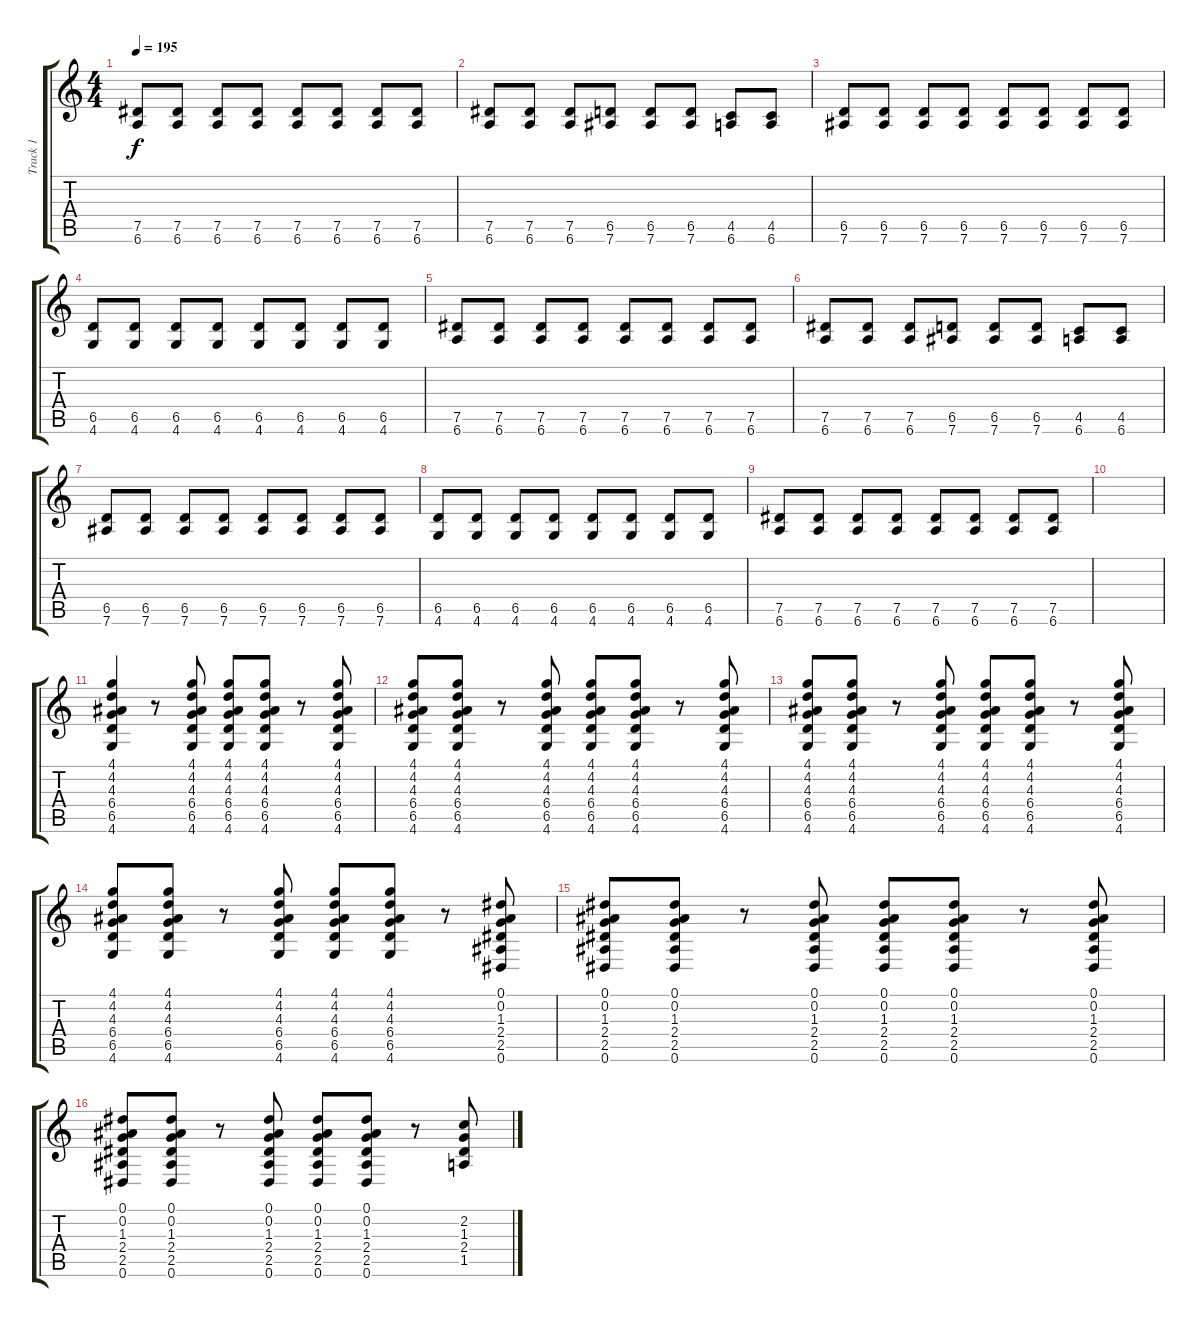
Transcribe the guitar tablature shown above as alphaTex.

\track ("Track 1" "Track 1") {instrument overdrivenguitar}
\staff {score tabs}
\tuning (Eb4 Bb3 Gb3 Db3 Ab2 Eb2) {hide}
\ts (4 4)
\tempo 195
\clef g2
\ks c
(7.5 6.6).8{dy f} (7.5 6.6).8 (7.5 6.6).8 (7.5 6.6).8 (7.5 6.6).8 (7.5 6.6).8 (7.5 6.6).8 (7.5 6.6).8 |
(7.5 6.6).8 (7.5 6.6).8 (7.5 6.6).8 (6.5 7.6).8 (6.5 7.6).8 (6.5 7.6).8 (4.5 6.6).8 (4.5 6.6).8 |
(6.5 7.6).8 (6.5 7.6).8 (6.5 7.6).8 (6.5 7.6).8 (6.5 7.6).8 (6.5 7.6).8 (6.5 7.6).8 (6.5 7.6).8 |
(6.5 4.6).8 (6.5 4.6).8 (6.5 4.6).8 (6.5 4.6).8 (6.5 4.6).8 (6.5 4.6).8 (6.5 4.6).8 (6.5 4.6).8 |
(7.5 6.6).8 (7.5 6.6).8 (7.5 6.6).8 (7.5 6.6).8 (7.5 6.6).8 (7.5 6.6).8 (7.5 6.6).8 (7.5 6.6).8 |
(7.5 6.6).8 (7.5 6.6).8 (7.5 6.6).8 (6.5 7.6).8 (6.5 7.6).8 (6.5 7.6).8 (4.5 6.6).8 (4.5 6.6).8 |
(6.5 7.6).8 (6.5 7.6).8 (6.5 7.6).8 (6.5 7.6).8 (6.5 7.6).8 (6.5 7.6).8 (6.5 7.6).8 (6.5 7.6).8 |
(6.5 4.6).8 (6.5 4.6).8 (6.5 4.6).8 (6.5 4.6).8 (6.5 4.6).8 (6.5 4.6).8 (6.5 4.6).8 (6.5 4.6).8 |
(7.5 6.6).8 (7.5 6.6).8 (7.5 6.6).8 (7.5 6.6).8 (7.5 6.6).8 (7.5 6.6).8 (7.5 6.6).8 (7.5 6.6).8 |
|
(4.1 4.2 4.3 6.4 6.5 4.6).4{volume 7} r.8 (4.1 4.2 4.3 6.4 6.5 4.6).8 (4.1 4.2 4.3 6.4 6.5 4.6).8 (4.1 4.2 4.3 6.4 6.5 4.6).8 r.8 (4.1 4.2 4.3 6.4 6.5 4.6).8 |
(4.1 4.2 4.3 6.4 6.5 4.6).8 (4.1 4.2 4.3 6.4 6.5 4.6).8 r.8 (4.1 4.2 4.3 6.4 6.5 4.6).8 (4.1 4.2 4.3 6.4 6.5 4.6).8 (4.1 4.2 4.3 6.4 6.5 4.6).8 r.8 (4.1 4.2 4.3 6.4 6.5 4.6).8 |
(4.1 4.2 4.3 6.4 6.5 4.6).8 (4.1 4.2 4.3 6.4 6.5 4.6).8 r.8 (4.1 4.2 4.3 6.4 6.5 4.6).8 (4.1 4.2 4.3 6.4 6.5 4.6).8 (4.1 4.2 4.3 6.4 6.5 4.6).8 r.8 (4.1 4.2 4.3 6.4 6.5 4.6).8 |
(4.1 4.2 4.3 6.4 6.5 4.6).8 (4.1 4.2 4.3 6.4 6.5 4.6).8 r.8 (4.1 4.2 4.3 6.4 6.5 4.6).8 (4.1 4.2 4.3 6.4 6.5 4.6).8 (4.1 4.2 4.3 6.4 6.5 4.6).8 r.8 (0.1 0.2 1.3 2.4 2.5 0.6).8 |
(0.1 0.2 1.3 2.4 2.5 0.6).8 (0.1 0.2 1.3 2.4 2.5 0.6).8 r.8 (0.1 0.2 1.3 2.4 2.5 0.6).8 (0.1 0.2 1.3 2.4 2.5 0.6).8 (0.1 0.2 1.3 2.4 2.5 0.6).8 r.8 (0.1 0.2 1.3 2.4 2.5 0.6).8 |
(0.1 0.2 1.3 2.4 2.5 0.6).8 (0.1 0.2 1.3 2.4 2.5 0.6).8 r.8 (0.1 0.2 1.3 2.4 2.5 0.6).8 (0.1 0.2 1.3 2.4 2.5 0.6).8 (0.1 0.2 1.3 2.4 2.5 0.6).8 r.8 (2.2 1.3 2.4 1.5).8
